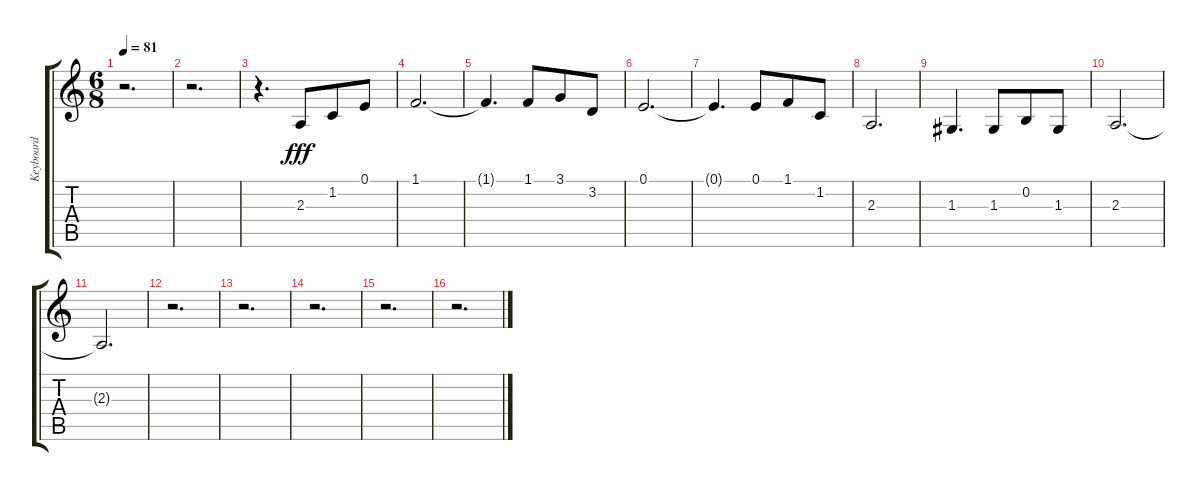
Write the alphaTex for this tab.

\track ("Keyboard" "Keyboard") {instrument synthstrings1}
\staff {score tabs}
\tuning (E4 B3 G3 D3 A2 E2) {hide}
\ts (6 8)
\tempo 81
\clef g2
\ks c
r.2{d dy fff} |
r.2{d} |
r.4{d} 2.3.8 1.2.8 0.1.8 |
1.1.2{d} |
1.1{t}.4{d} 1.1.8 3.1.8 3.2.8 |
0.1.2{d} |
0.1{t}.4{d} 0.1.8 1.1.8 1.2.8 |
2.3.2{d} |
1.3.4{d} 1.3.8 0.2.8 1.3.8 |
2.3.2{d} |
2.3{t}.2{d} |
r.2{d} |
r.2{d} |
r.2{d} |
r.2{d} |
r.2{d}
